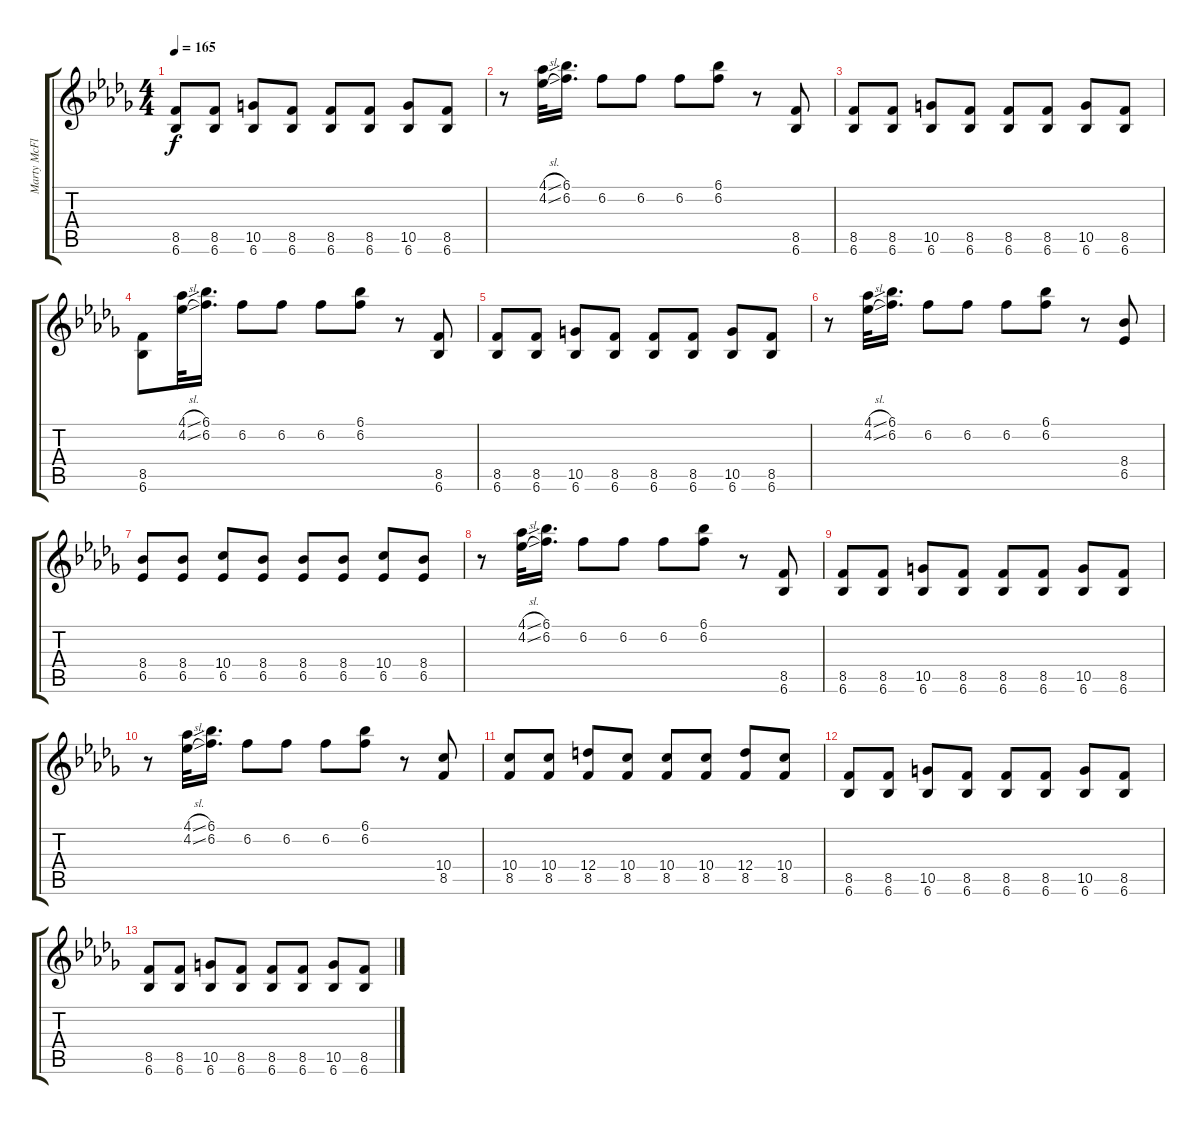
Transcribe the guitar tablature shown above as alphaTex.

\track ("Marty McFly" "Marty McFl") {mute instrument overdrivenguitar}
\staff {score tabs}
\tuning (E4 B3 G3 D3 A2 E2) {hide}
\ts (4 4)
\tempo 165
\clef g2
\ks bbminor
(8.5 6.6).8{dy f} (8.5 6.6).8 (10.5 6.6).8 (8.5 6.6).8 (8.5 6.6).8 (8.5 6.6).8 (10.5 6.6).8 (8.5 6.6).8 |
r.8 (4.1{sl} 4.2{sl}).32 (6.1 6.2).16{d} 6.2.8 6.2.8 6.2.8 (6.1 6.2).8 r.8 (8.5 6.6).8 |
(8.5 6.6).8 (8.5 6.6).8 (10.5 6.6).8 (8.5 6.6).8 (8.5 6.6).8 (8.5 6.6).8 (10.5 6.6).8 (8.5 6.6).8 |
(8.5 6.6).8 (4.1{sl} 4.2{sl}).32 (6.1 6.2).16{d} 6.2.8 6.2.8 6.2.8 (6.1 6.2).8 r.8 (8.5 6.6).8 |
(8.5 6.6).8 (8.5 6.6).8 (10.5 6.6).8 (8.5 6.6).8 (8.5 6.6).8 (8.5 6.6).8 (10.5 6.6).8 (8.5 6.6).8 |
r.8 (4.1{sl} 4.2{sl}).32 (6.1 6.2).16{d} 6.2.8 6.2.8 6.2.8 (6.1 6.2).8 r.8 (8.4 6.5).8 |
(8.4 6.5).8 (8.4 6.5).8 (10.4 6.5).8 (8.4 6.5).8 (8.4 6.5).8 (8.4 6.5).8 (10.4 6.5).8 (8.4 6.5).8 |
r.8 (4.1{sl} 4.2{sl}).32 (6.1 6.2).16{d} 6.2.8 6.2.8 6.2.8 (6.1 6.2).8 r.8 (8.5 6.6).8 |
(8.5 6.6).8 (8.5 6.6).8 (10.5 6.6).8 (8.5 6.6).8 (8.5 6.6).8 (8.5 6.6).8 (10.5 6.6).8 (8.5 6.6).8 |
r.8 (4.1{sl} 4.2{sl}).32 (6.1 6.2).16{d} 6.2.8 6.2.8 6.2.8 (6.1 6.2).8 r.8 (10.4 8.5).8 |
(10.4 8.5).8 (10.4 8.5).8 (12.4 8.5).8 (10.4 8.5).8 (10.4 8.5).8 (10.4 8.5).8 (12.4 8.5).8 (10.4 8.5).8 |
(8.5 6.6).8 (8.5 6.6).8 (10.5 6.6).8 (8.5 6.6).8 (8.5 6.6).8 (8.5 6.6).8 (10.5 6.6).8 (8.5 6.6).8 |
(8.5 6.6).8 (8.5 6.6).8 (10.5 6.6).8 (8.5 6.6).8 (8.5 6.6).8 (8.5 6.6).8 (10.5 6.6).8 (8.5 6.6).8
